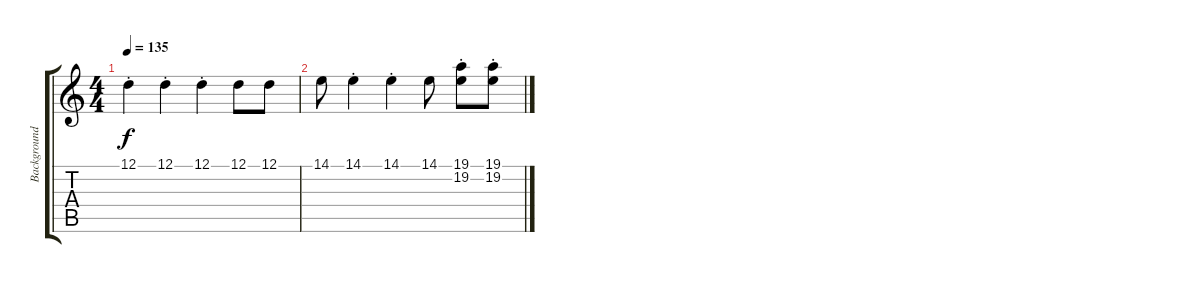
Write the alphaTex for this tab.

\track ("Background Vocals" "Background") {instrument choiraahs}
\staff {score tabs}
\tuning (D4 A3 F3 C3 G2 D2) {hide}
\ts (4 4)
\tempo 135
\clef g2
\ks c
12.1{st}.4{dy f} 12.1{st}.4 12.1{st}.4 12.1.8 12.1.8 |
14.1.8 14.1{st}.4 14.1{st}.4 14.1.8 (19.1{st} 19.2).8 (19.1{st} 19.2).8
